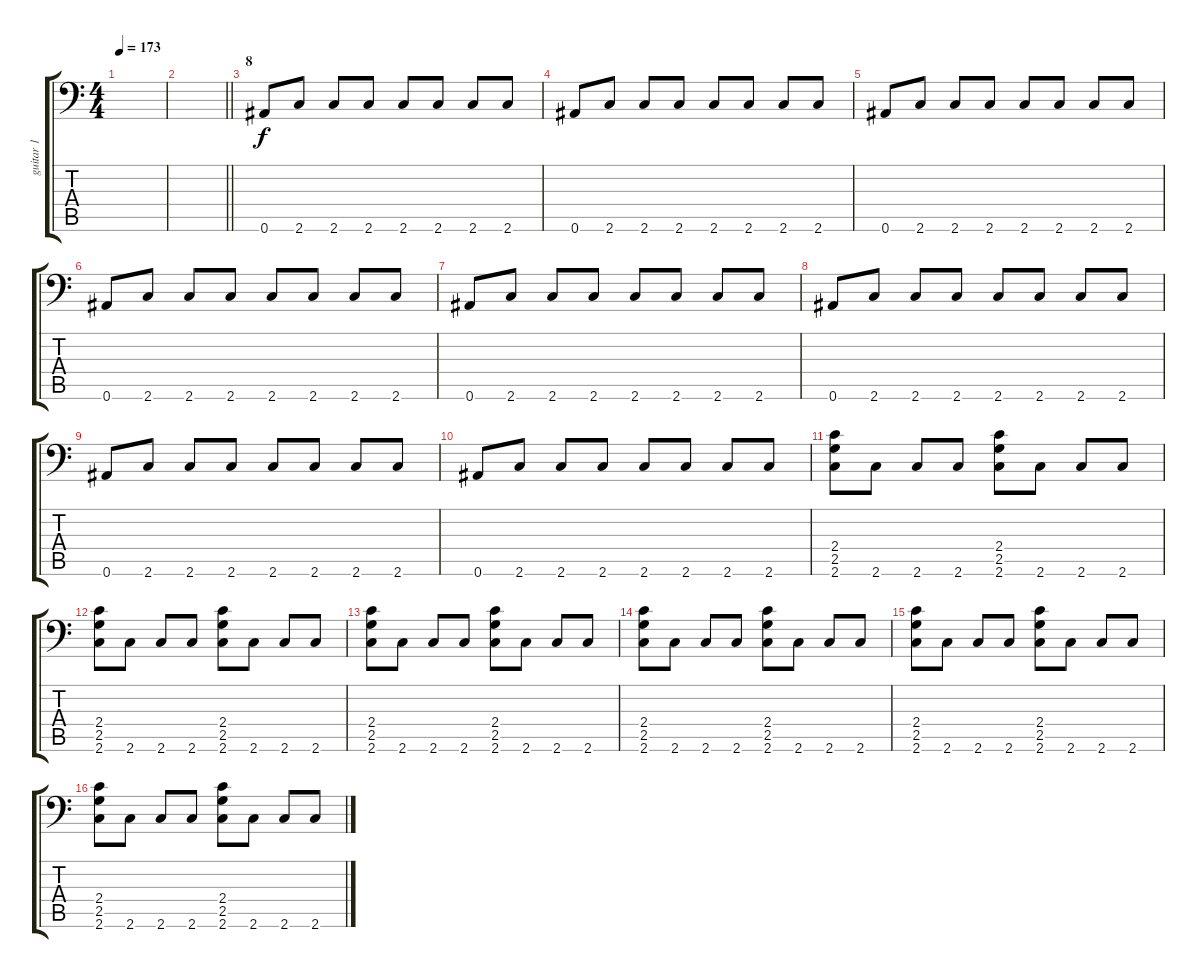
\track ("guitar 1" "guitar 1") {instrument distortionguitar}
\staff {score tabs}
\tuning (C4 G3 Eb3 Bb2 F2 Bb1) {hide}
\ts (4 4)
\tempo 173
\clef f4
\ks c
|
\barLineRight lightlight
|
\section ("" "8")
0.6.8{instrument distortionguitar} 2.6.8 2.6.8 2.6.8 2.6.8 2.6.8 2.6.8 2.6.8 |
0.6.8 2.6.8 2.6.8 2.6.8 2.6.8 2.6.8 2.6.8 2.6.8 |
0.6.8 2.6.8 2.6.8 2.6.8 2.6.8 2.6.8 2.6.8 2.6.8 |
0.6.8 2.6.8 2.6.8 2.6.8 2.6.8 2.6.8 2.6.8 2.6.8 |
0.6.8 2.6.8 2.6.8 2.6.8 2.6.8 2.6.8 2.6.8 2.6.8 |
0.6.8 2.6.8 2.6.8 2.6.8 2.6.8 2.6.8 2.6.8 2.6.8 |
0.6.8 2.6.8 2.6.8 2.6.8 2.6.8 2.6.8 2.6.8 2.6.8 |
0.6.8 2.6.8 2.6.8 2.6.8 2.6.8 2.6.8 2.6.8 2.6.8 |
(2.4 2.5 2.6).8 2.6.8 2.6.8 2.6.8 (2.4 2.5 2.6).8 2.6.8 2.6.8 2.6.8 |
(2.4 2.5 2.6).8 2.6.8 2.6.8 2.6.8 (2.4 2.5 2.6).8 2.6.8 2.6.8 2.6.8 |
(2.4 2.5 2.6).8 2.6.8 2.6.8 2.6.8 (2.4 2.5 2.6).8 2.6.8 2.6.8 2.6.8 |
(2.4 2.5 2.6).8 2.6.8 2.6.8 2.6.8 (2.4 2.5 2.6).8 2.6.8 2.6.8 2.6.8 |
(2.4 2.5 2.6).8 2.6.8 2.6.8 2.6.8 (2.4 2.5 2.6).8 2.6.8 2.6.8 2.6.8 |
(2.4 2.5 2.6).8 2.6.8 2.6.8 2.6.8 (2.4 2.5 2.6).8 2.6.8 2.6.8 2.6.8
